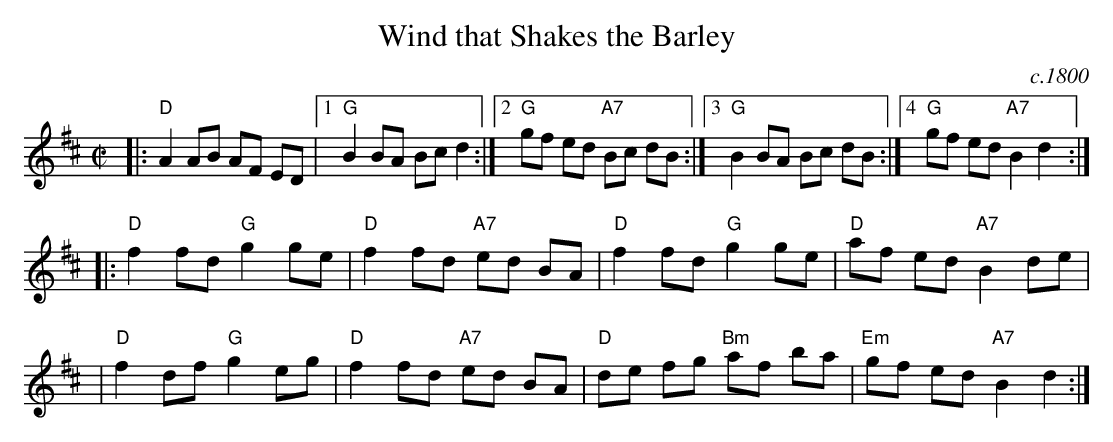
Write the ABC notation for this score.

X:1
T: Wind that Shakes the Barley
O: c.1800
M: C|
L: 1/8
K: D
|:"D"A2 AB AF ED |[1 "G"B2 BA Bc d2 :|[2 "G"gf ed "A7"Bc dB :|[3 "G"B2 BA Bc dB :|[4 "G"gf ed "A7"B2 d2 :|
|:"D"f2 fd "G"g2 ge | "D"f2 fd "A7"ed BA | "D"f2 fd "G"g2 ge | "D"af ed "A7"B2 de |
| "D"f2 df "G"g2 eg | "D"f2 fd "A7"ed BA | "D"de fg "Bm"af ba | "Em"gf ed "A7"B2 d2 :|
